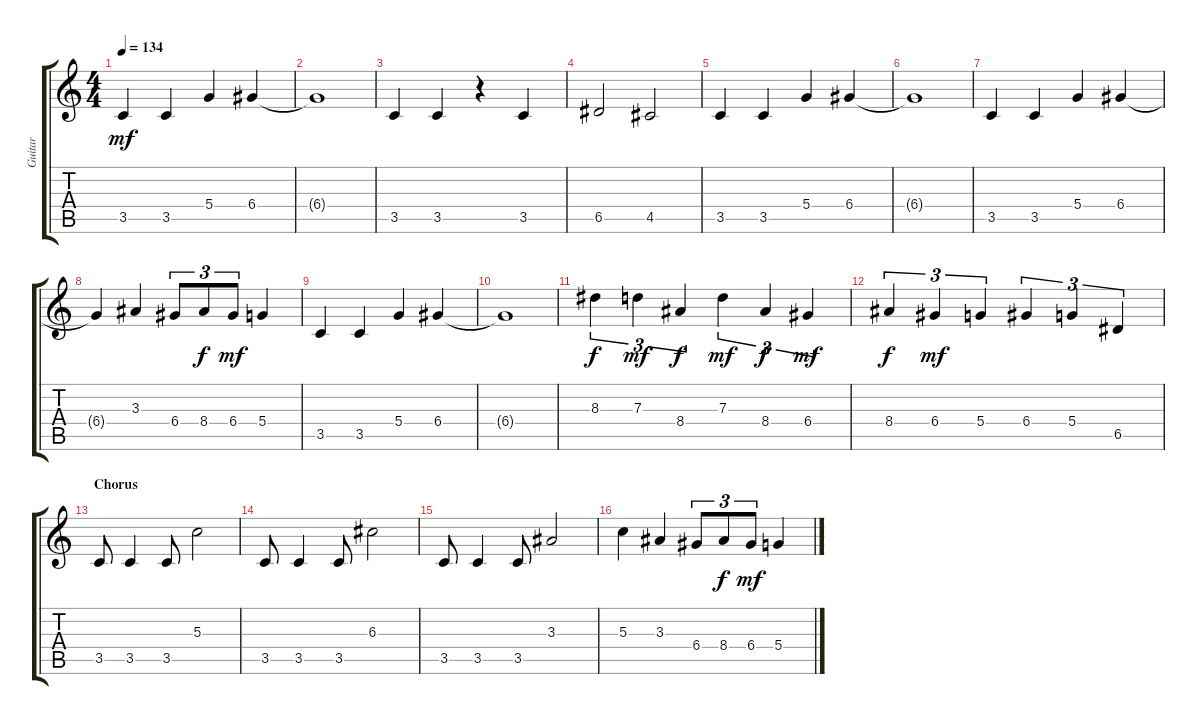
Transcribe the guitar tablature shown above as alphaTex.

\track ("Guitar" "Guitar") {instrument electricguitarclean}
\staff {score tabs}
\tuning (E4 B3 G3 D3 A2 E2) {hide}
\ts (4 4)
\tempo 134
\clef g2
\ks c
3.5.4{dy mf} 3.5.4 5.4.4 6.4.4 |
6.4{t}.1 |
3.5.4 3.5.4 r.4 3.5.4 |
6.5.2 4.5.2 |
3.5.4 3.5.4 5.4.4 6.4.4 |
6.4{t}.1 |
3.5.4 3.5.4 5.4.4 6.4.4 |
6.4{t}.4 3.3.4 6.4.8{tu (3 2)} 8.4.8{tu (3 2) dy f} 6.4.8{tu (3 2) dy mf} 5.4.4 |
3.5.4 3.5.4 5.4.4 6.4.4 |
6.4{t}.1 |
8.3.4{tu (3 2) dy f} 7.3.4{tu (3 2) dy mf} 8.4.4{tu (3 2) dy f} 7.3.4{tu (3 2) dy mf} 8.4.4{tu (3 2) dy f} 6.4.4{tu (3 2) dy mf} |
8.4.4{tu (3 2) dy f} 6.4.4{tu (3 2) dy mf} 5.4.4{tu (3 2)} 6.4.4{tu (3 2)} 5.4.4{tu (3 2)} 6.5.4{tu (3 2)} |
\section ("" "Chorus")
3.5.8 3.5.4 3.5.8 5.3.2 |
3.5.8 3.5.4 3.5.8 6.3.2 |
3.5.8 3.5.4 3.5.8 3.3.2 |
5.3.4 3.3.4 6.4.8{tu (3 2)} 8.4.8{tu (3 2) dy f} 6.4.8{tu (3 2) dy mf} 5.4.4
